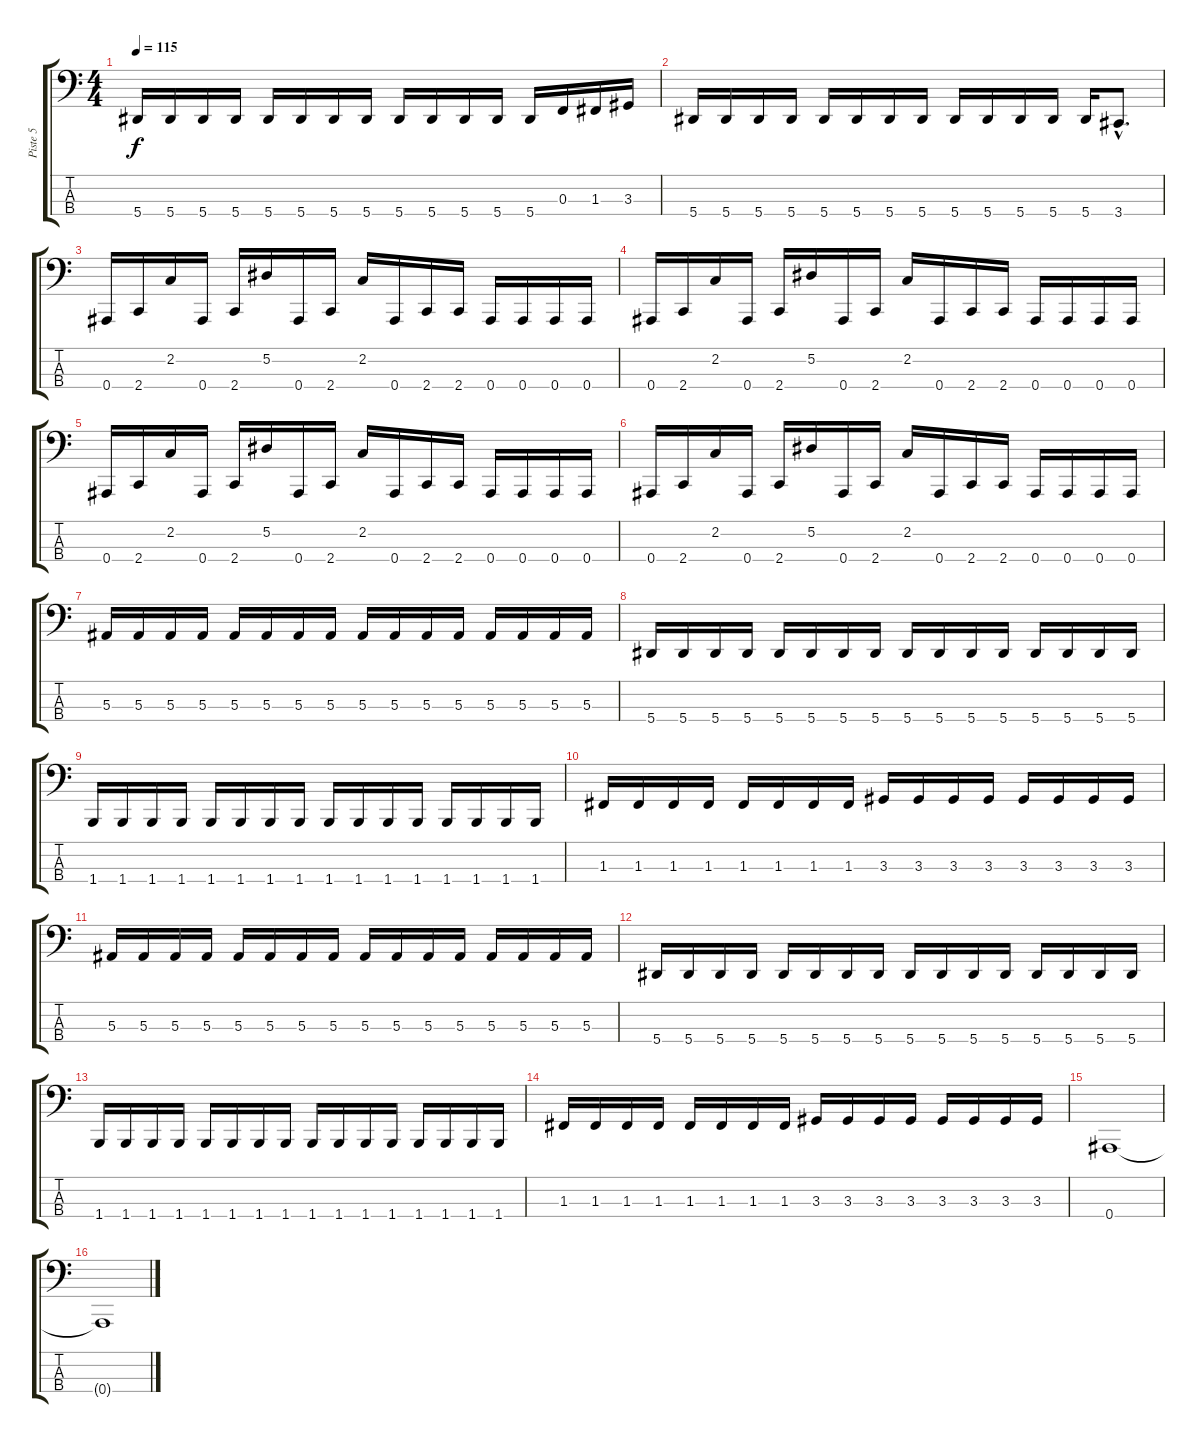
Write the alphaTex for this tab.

\track ("Piste 5" "Piste 5") {instrument electricbasspick}
\staff {score tabs}
\tuning (Eb2 Bb1 F1 Bb0) {hide}
\ts (4 4)
\tempo 115
\clef f4
\ks c
5.4.16{dy f} 5.4.16 5.4.16 5.4.16 5.4.16 5.4.16 5.4.16 5.4.16 5.4.16 5.4.16 5.4.16 5.4.16 5.4.16 0.3.16 1.3.16 3.3.16 |
5.4.16 5.4.16 5.4.16 5.4.16 5.4.16 5.4.16 5.4.16 5.4.16 5.4.16 5.4.16 5.4.16 5.4.16 5.4.16 3.4{hac}.8{d} |
0.4.16 2.4.16 2.2.16 0.4.16 2.4.16 5.2.16 0.4.16 2.4.16 2.2.16 0.4.16 2.4.16 2.4.16 0.4.16 0.4.16 0.4.16 0.4.16 |
0.4.16 2.4.16 2.2.16 0.4.16 2.4.16 5.2.16 0.4.16 2.4.16 2.2.16 0.4.16 2.4.16 2.4.16 0.4.16 0.4.16 0.4.16 0.4.16 |
0.4.16 2.4.16 2.2.16 0.4.16 2.4.16 5.2.16 0.4.16 2.4.16 2.2.16 0.4.16 2.4.16 2.4.16 0.4.16 0.4.16 0.4.16 0.4.16 |
0.4.16 2.4.16 2.2.16 0.4.16 2.4.16 5.2.16 0.4.16 2.4.16 2.2.16 0.4.16 2.4.16 2.4.16 0.4.16 0.4.16 0.4.16 0.4.16 |
5.3.16 5.3.16 5.3.16 5.3.16 5.3.16 5.3.16 5.3.16 5.3.16 5.3.16 5.3.16 5.3.16 5.3.16 5.3.16 5.3.16 5.3.16 5.3.16 |
5.4.16 5.4.16 5.4.16 5.4.16 5.4.16 5.4.16 5.4.16 5.4.16 5.4.16 5.4.16 5.4.16 5.4.16 5.4.16 5.4.16 5.4.16 5.4.16 |
1.4.16 1.4.16 1.4.16 1.4.16 1.4.16 1.4.16 1.4.16 1.4.16 1.4.16 1.4.16 1.4.16 1.4.16 1.4.16 1.4.16 1.4.16 1.4.16 |
1.3.16 1.3.16 1.3.16 1.3.16 1.3.16 1.3.16 1.3.16 1.3.16 3.3.16 3.3.16 3.3.16 3.3.16 3.3.16 3.3.16 3.3.16 3.3.16 |
5.3.16 5.3.16 5.3.16 5.3.16 5.3.16 5.3.16 5.3.16 5.3.16 5.3.16 5.3.16 5.3.16 5.3.16 5.3.16 5.3.16 5.3.16 5.3.16 |
5.4.16 5.4.16 5.4.16 5.4.16 5.4.16 5.4.16 5.4.16 5.4.16 5.4.16 5.4.16 5.4.16 5.4.16 5.4.16 5.4.16 5.4.16 5.4.16 |
1.4.16 1.4.16 1.4.16 1.4.16 1.4.16 1.4.16 1.4.16 1.4.16 1.4.16 1.4.16 1.4.16 1.4.16 1.4.16 1.4.16 1.4.16 1.4.16 |
1.3.16 1.3.16 1.3.16 1.3.16 1.3.16 1.3.16 1.3.16 1.3.16 3.3.16 3.3.16 3.3.16 3.3.16 3.3.16 3.3.16 3.3.16 3.3.16 |
0.4.1 |
0.4{t}.1
